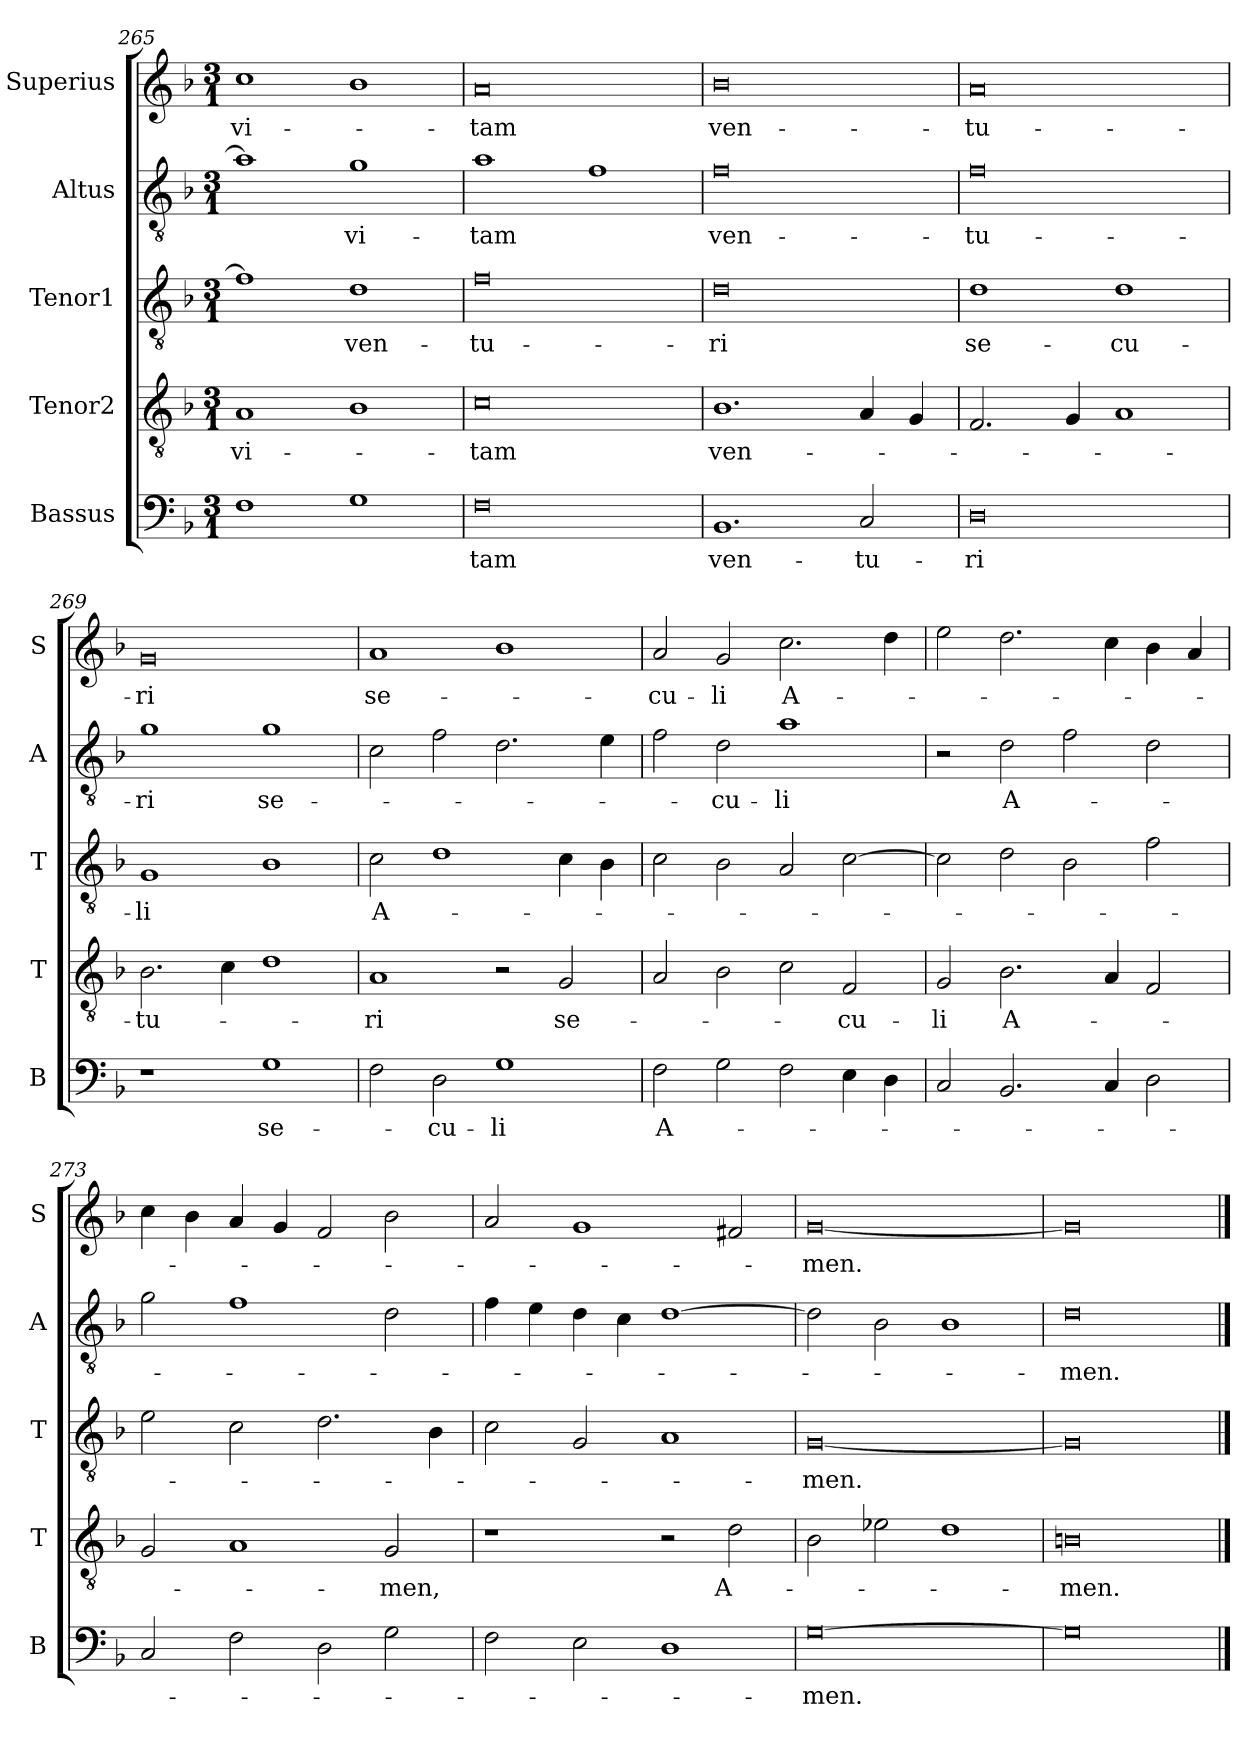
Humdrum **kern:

**kern	**text	**kern	**text	**kern	**text	**kern	**text	**kern	**text
*part5	*part5	*part4	*part4	*part3	*part3	*part2	*part2	*part1	*part1
*staff5	*staff5	*staff4	*staff4	*staff3	*staff3	*staff2	*staff2	*staff1	*staff1
*I"Bassus	*	*I"Tenor2	*	*I"Tenor1	*	*I"Altus	*	*I"Superius	*
*I'B	*	*I'T	*	*I'T	*	*I'A	*	*I'S	*
*clefF4	*	*clefGv2	*	*clefGv2	*	*clefGv2	*	*clefG2	*
*k[b-]	*	*k[b-]	*	*k[b-]	*	*k[b-]	*	*k[b-]	*
*M3/1	*	*M3/1	*	*M3/1	*	*M3/1	*	*M3/1	*
=265	=265	=265	=265	=265	=265	=265	=265	=265	=265
1F	.	1A	vi-	1f]	.	1a]	.	1cc	vi-
1G	.	1B-	.	1d	ven-	1g	vi-	1b-	.
=266	=266	=266	=266	=266	=266	=266	=266	=266	=266
0F	-tam	0c	-tam	0f	-tu-	1a	-tam	0a	-tam
.	.	.	.	.	.	1f	.	.	.
=267	=267	=267	=267	=267	=267	=267	=267	=267	=267
1.BB-	ven-	1.B-	ven-	0d	-ri	0f	ven-	0b-	ven-
2C/	-tu-	4A/	.	.	.	.	.	.	.
.	.	4G/	.	.	.	.	.	.	.
=268	=268	=268	=268	=268	=268	=268	=268	=268	=268
0D	-ri	2.F/	.	1d	se-	0f	-tu-	0a	-tu-
.	.	4G/	.	.	.	.	.	.	.
.	.	1A	.	1d	-cu-	.	.	.	.
=269	=269	=269	=269	=269	=269	=269	=269	=269	=269
1r	.	2.B-\	-tu-	1G	-li	1g	-ri	0g	-ri
.	.	4c\	.	.	.	.	.	.	.
1G	se-	1d	.	1B-	.	1g	se-	.	.
=270	=270	=270	=270	=270	=270	=270	=270	=270	=270
2F\	.	1A	-ri	2c\	A-	2c\	.	1a	se-
2D\	-cu-	.	.	1d	.	2f\	.	.	.
1G	-li	2r	.	.	.	2.d\	.	1b-	.
.	.	2G/	se-	4c\	.	.	.	.	.
.	.	.	.	4B-\	.	4e\	.	.	.
=271	=271	=271	=271	=271	=271	=271	=271	=271	=271
2F\	A-	2A/	.	2c\	.	2f\	.	2a/	-cu-
2G\	.	2B-\	.	2B-\	.	2d\	-cu-	2g/	-li
2F\	.	2c\	.	2A/	.	1a	-li	2.cc\	A-
4E\	.	2F/	-cu-	[2c\	.	.	.	.	.
4D\	.	.	.	.	.	.	.	4dd\	.
=272	=272	=272	=272	=272	=272	=272	=272	=272	=272
2C/	.	2G/	-li	2c\]	.	2r	.	2ee\	.
2.BB-/	.	2.B-\	A-	2d\	.	2d\	A-	2.dd\	.
.	.	.	.	2B-\	.	2f\	.	.	.
4C/	.	4A/	.	.	.	.	.	4cc\	.
2D\	.	2F/	.	2f\	.	2d\	.	4b-\	.
.	.	.	.	.	.	.	.	4a/	.
=273	=273	=273	=273	=273	=273	=273	=273	=273	=273
2C/	.	2G/	.	2e\	.	2g\	.	4cc\	.
.	.	.	.	.	.	.	.	4b-\	.
2F\	.	1A	.	2c\	.	1f	.	4a/	.
.	.	.	.	.	.	.	.	4g/	.
2D\	.	.	.	2.d\	.	.	.	2f/	.
2G\	.	2G/	-men,	.	.	2d\	.	2b-\	.
.	.	.	.	4B-\	.	.	.	.	.
=274	=274	=274	=274	=274	=274	=274	=274	=274	=274
2F\	.	1r	.	2c\	.	4f\	.	2a/	.
.	.	.	.	.	.	4e\	.	.	.
2E\	.	.	.	2G/	.	4d\	.	1g	.
.	.	.	.	.	.	4c\	.	.	.
1D	.	2r	.	1A	.	[1d	.	.	.
.	.	2d\	A-	.	.	.	.	2f#X/	.
=275	=275	=275	=275	=275	=275	=275	=275	=275	=275
[0G\	-men.	2B-\	.	[0G/	-men.	2d\]	.	[0g/	-men.
.	.	2e-X\	.	.	.	2B-\	.	.	.
.	.	1d	.	.	.	1B-	.	.	.
=276	=276	=276	=276	=276	=276	=276	=276	=276	=276
0G]	.	0Bn\	-men.	0G]	.	0d\	-men.	0g]	.
==	==	==	==	==	==	==	==	==	==
*-	*-	*-	*-	*-	*-	*-	*-	*-	*-
